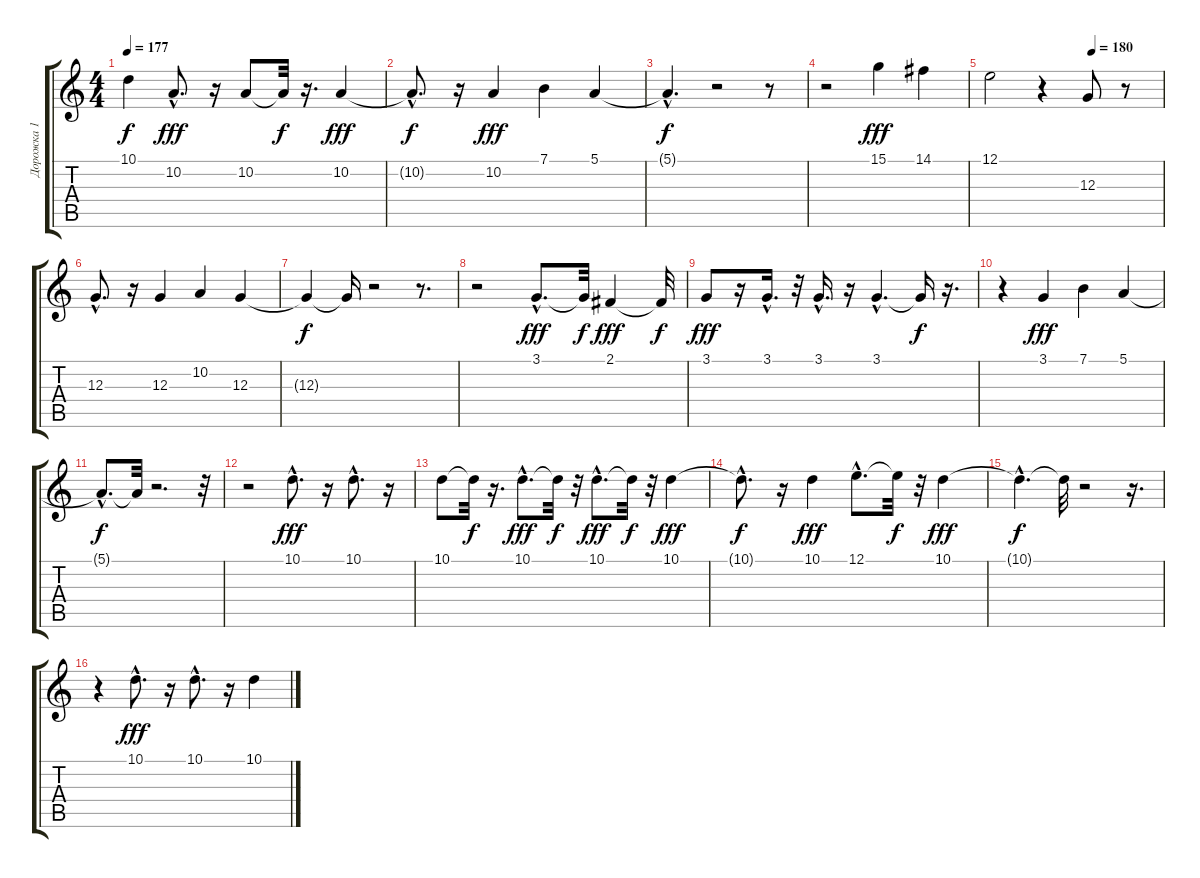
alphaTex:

\track ("Дорожка 1" "Дорожка 1") {instrument clarinet}
\staff {score tabs}
\tuning (E4 B3 G3 D3 A2 E2) {hide}
\ts (4 4)
\tempo 177
\clef g2
\ks c
10.1{t}.4{dy f} 10.2{hac}.8{d dy fff} r.16 10.2.8 10.2{t}.32{dy f} r.16{d} 10.2.4{dy fff} |
10.2{hac t}.8{d dy f} r.16 10.2.4{dy fff} 7.1.4 5.1.4 |
5.1{hac t}.4{d dy f} r.2 r.8 |
r.2 15.1.4{dy fff} 14.1.4 |
\tempo (180 0.59375)
12.1.2 r.4 12.3.8 r.8 |
12.3{hac}.8{d} r.16 12.3.4 10.2.4 12.3.4 |
12.3{t}.4{dy f} 12.3{t}.16 r.2 r.8{d} |
r.2 3.1{hac}.8{d dy fff} 3.1{t}.32{dy f} 2.1.4{dy fff} 2.1{t}.32{dy f} |
3.1.8{dy fff} r.16 3.1{hac}.16{d} r.32 3.1{hac}.16{d} r.16 3.1{hac}.4{d} 3.1{t}.16{dy f} r.16{d} |
r.4 3.1.4{dy fff} 7.1.4 5.1.4 |
5.1{hac t}.8{d dy f} 5.1{t}.32 r.2{d} r.32 |
r.2 10.1{hac}.8{d dy fff} r.16 10.1{hac}.8{d} r.16 |
10.1.8 10.1{t}.32{dy f} r.16{d} 10.1{hac}.8{d dy fff} 10.1{t}.32{dy f} r.32 10.1{hac}.8{d dy fff} 10.1{t}.32{dy f} r.32 10.1.4{dy fff} |
10.1{hac t}.8{d dy f} r.16 10.1.4{dy fff} 12.1{hac}.8{d} 12.1{t}.32{dy f} r.32 10.1.4{dy fff} |
10.1{hac t}.4{d dy f} 10.1{t}.32 r.2 r.16{d} |
r.4 10.1{hac}.8{d dy fff} r.16 10.1{hac}.8{d} r.16 10.1.4
